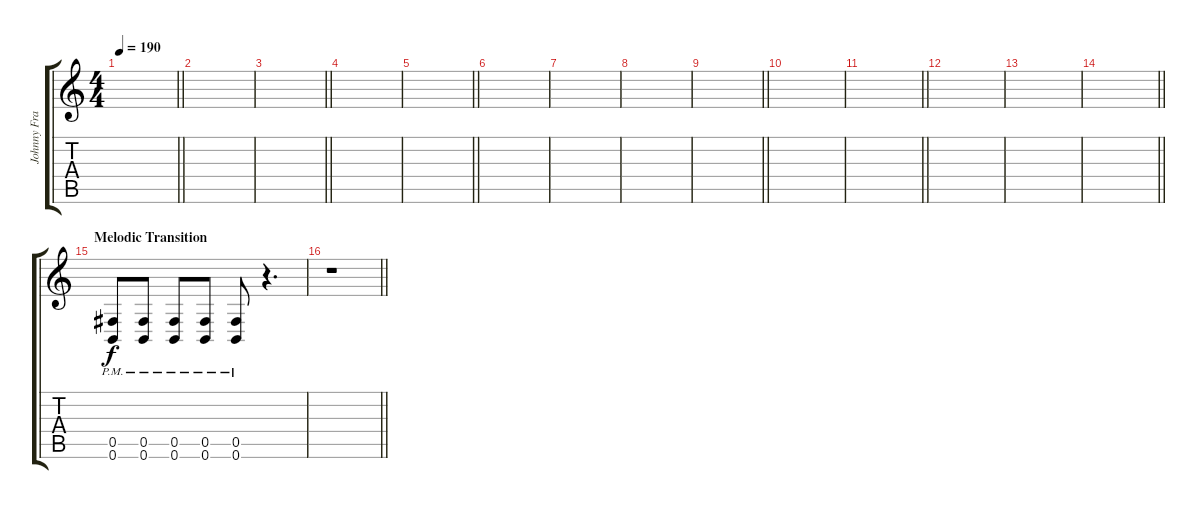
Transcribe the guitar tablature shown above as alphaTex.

\track ("Johnny Franck" "Johnny Fra") {instrument distortionguitar}
\staff {score tabs}
\tuning (Db4 Ab3 E3 B2 Gb2 B1) {hide}
\ts (4 4)
\tempo 190
\clef g2
\barLineRight lightlight
\ks c
|
|
\barLineRight lightlight
|
|
\barLineRight lightlight
|
|
|
|
\barLineRight lightlight
|
|
\barLineRight lightlight
|
|
|
\barLineRight lightlight
|
\section ("" "Melodic Transition")
(0.5{pm} 0.6{pm}).8 (0.5{pm} 0.6{pm}).8 (0.5{pm} 0.6{pm}).8 (0.5{pm} 0.6{pm}).8 (0.5{pm} 0.6{pm}).8 r.4{d} |
\barLineRight lightlight
r.1
